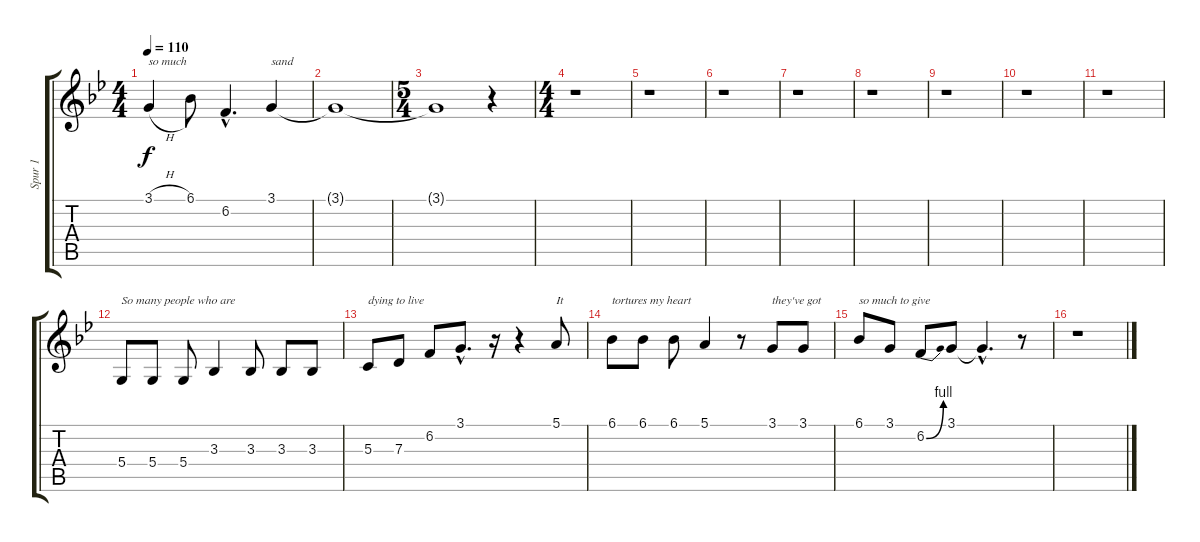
\track ("Spur 1" "Spur 1") {instrument violin}
\staff {score tabs}
\tuning (E4 B3 G3 D3 A2 E2) {hide}
\ts (4 4)
\tempo 110
\clef g2
\ks gminor
3.1{h}.4{txt "so much" dy f} 6.1.8 6.2{hac}.4{d} 3.1.4{txt "sand"} |
3.1{t}.1 |
\ts (5 4)
3.1{t}.1 r.4 |
\ts (4 4)
r.1 |
r.1 |
r.1 |
r.1 |
r.1 |
r.1 |
r.1 |
r.1 |
5.4.8{txt "So many people who are"} 5.4.8 5.4.8 3.3.4 3.3.8 3.3.8 3.3.8 |
5.3.8{txt "dying to live"} 7.3.8 6.2.8 3.1{hac}.8{d} r.16 r.4 5.1.8{txt "It"} |
6.1.8{txt "tortures my heart"} 6.1.8 6.1.8 5.1.4 r.8 3.1.8{txt "they've got"} 3.1.8 |
6.1.8{txt "so much to give"} 3.1.8 6.2{be (bend 0 0 60 4)}.8 3.1.8 3.1{hac t}.4{d} r.8 |
r.1
